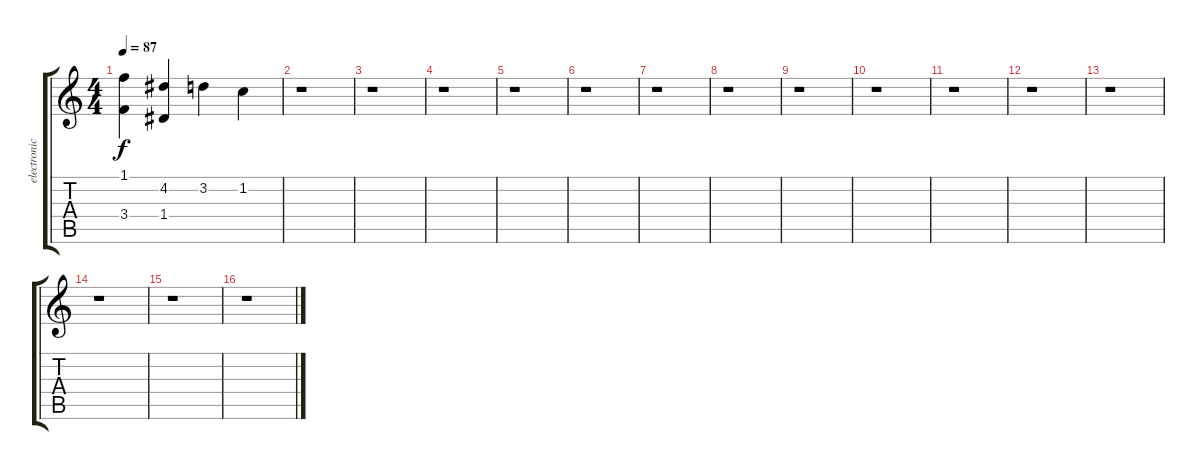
\track ("electronic" "electronic") {instrument guitarharmonics}
\staff {score tabs}
\tuning (E4 B3 G3 D3 A2 E2) {hide}
\ts (4 4)
\tempo 87
\clef g2
\ks c
(1.1 3.4).4{dy f} (4.2 1.4).4 3.2.4 1.2.4 |
r.1 |
r.1 |
r.1 |
r.1 |
r.1 |
r.1 |
r.1 |
r.1 |
r.1 |
r.1 |
r.1 |
r.1 |
r.1 |
r.1 |
r.1
